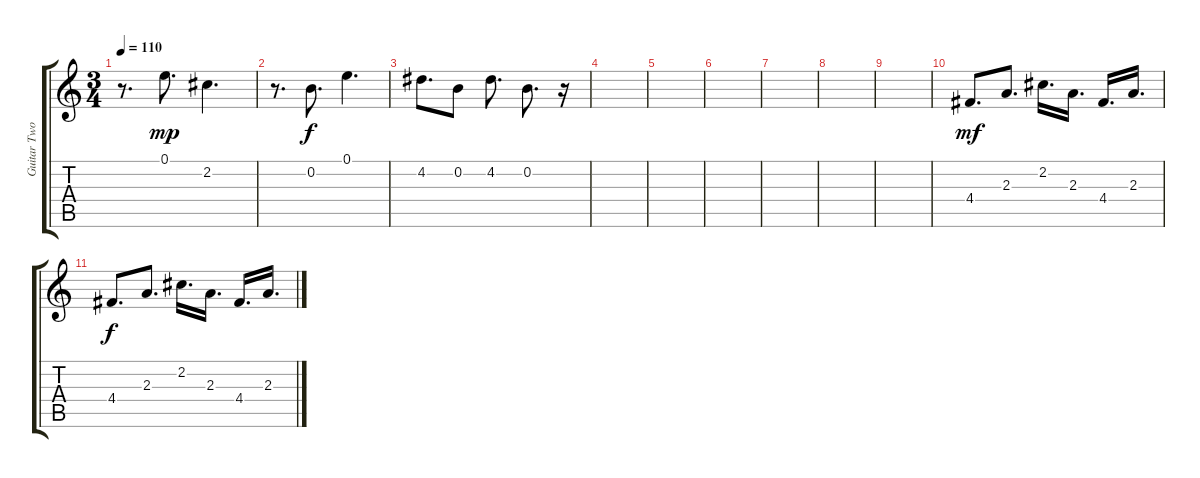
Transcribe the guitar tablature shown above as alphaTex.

\track ("Guitar Two" "Guitar Two") {instrument overdrivenguitar}
\staff {score tabs}
\tuning (E4 B3 G3 D3 A2 E2) {hide}
\ts (3 4)
\tempo 110
\clef g2
\ks c
r.8{d dy mp} 0.1.8{d} 2.2.4{d} |
r.8{d} 0.2.8{d dy f} 0.1.4{d} |
4.2.8{d} 0.2.8 4.2.8{d} 0.2.8{d} r.16 |
|
|
|
|
|
|
4.4.8{d dy mf} 2.3.8{d} 2.2.16{d} 2.3.16{d} 4.4.16{d} 2.3.16{d} |
4.4.8{d dy f} 2.3.8{d} 2.2.16{d} 2.3.16{d} 4.4.16{d} 2.3.16{d}
